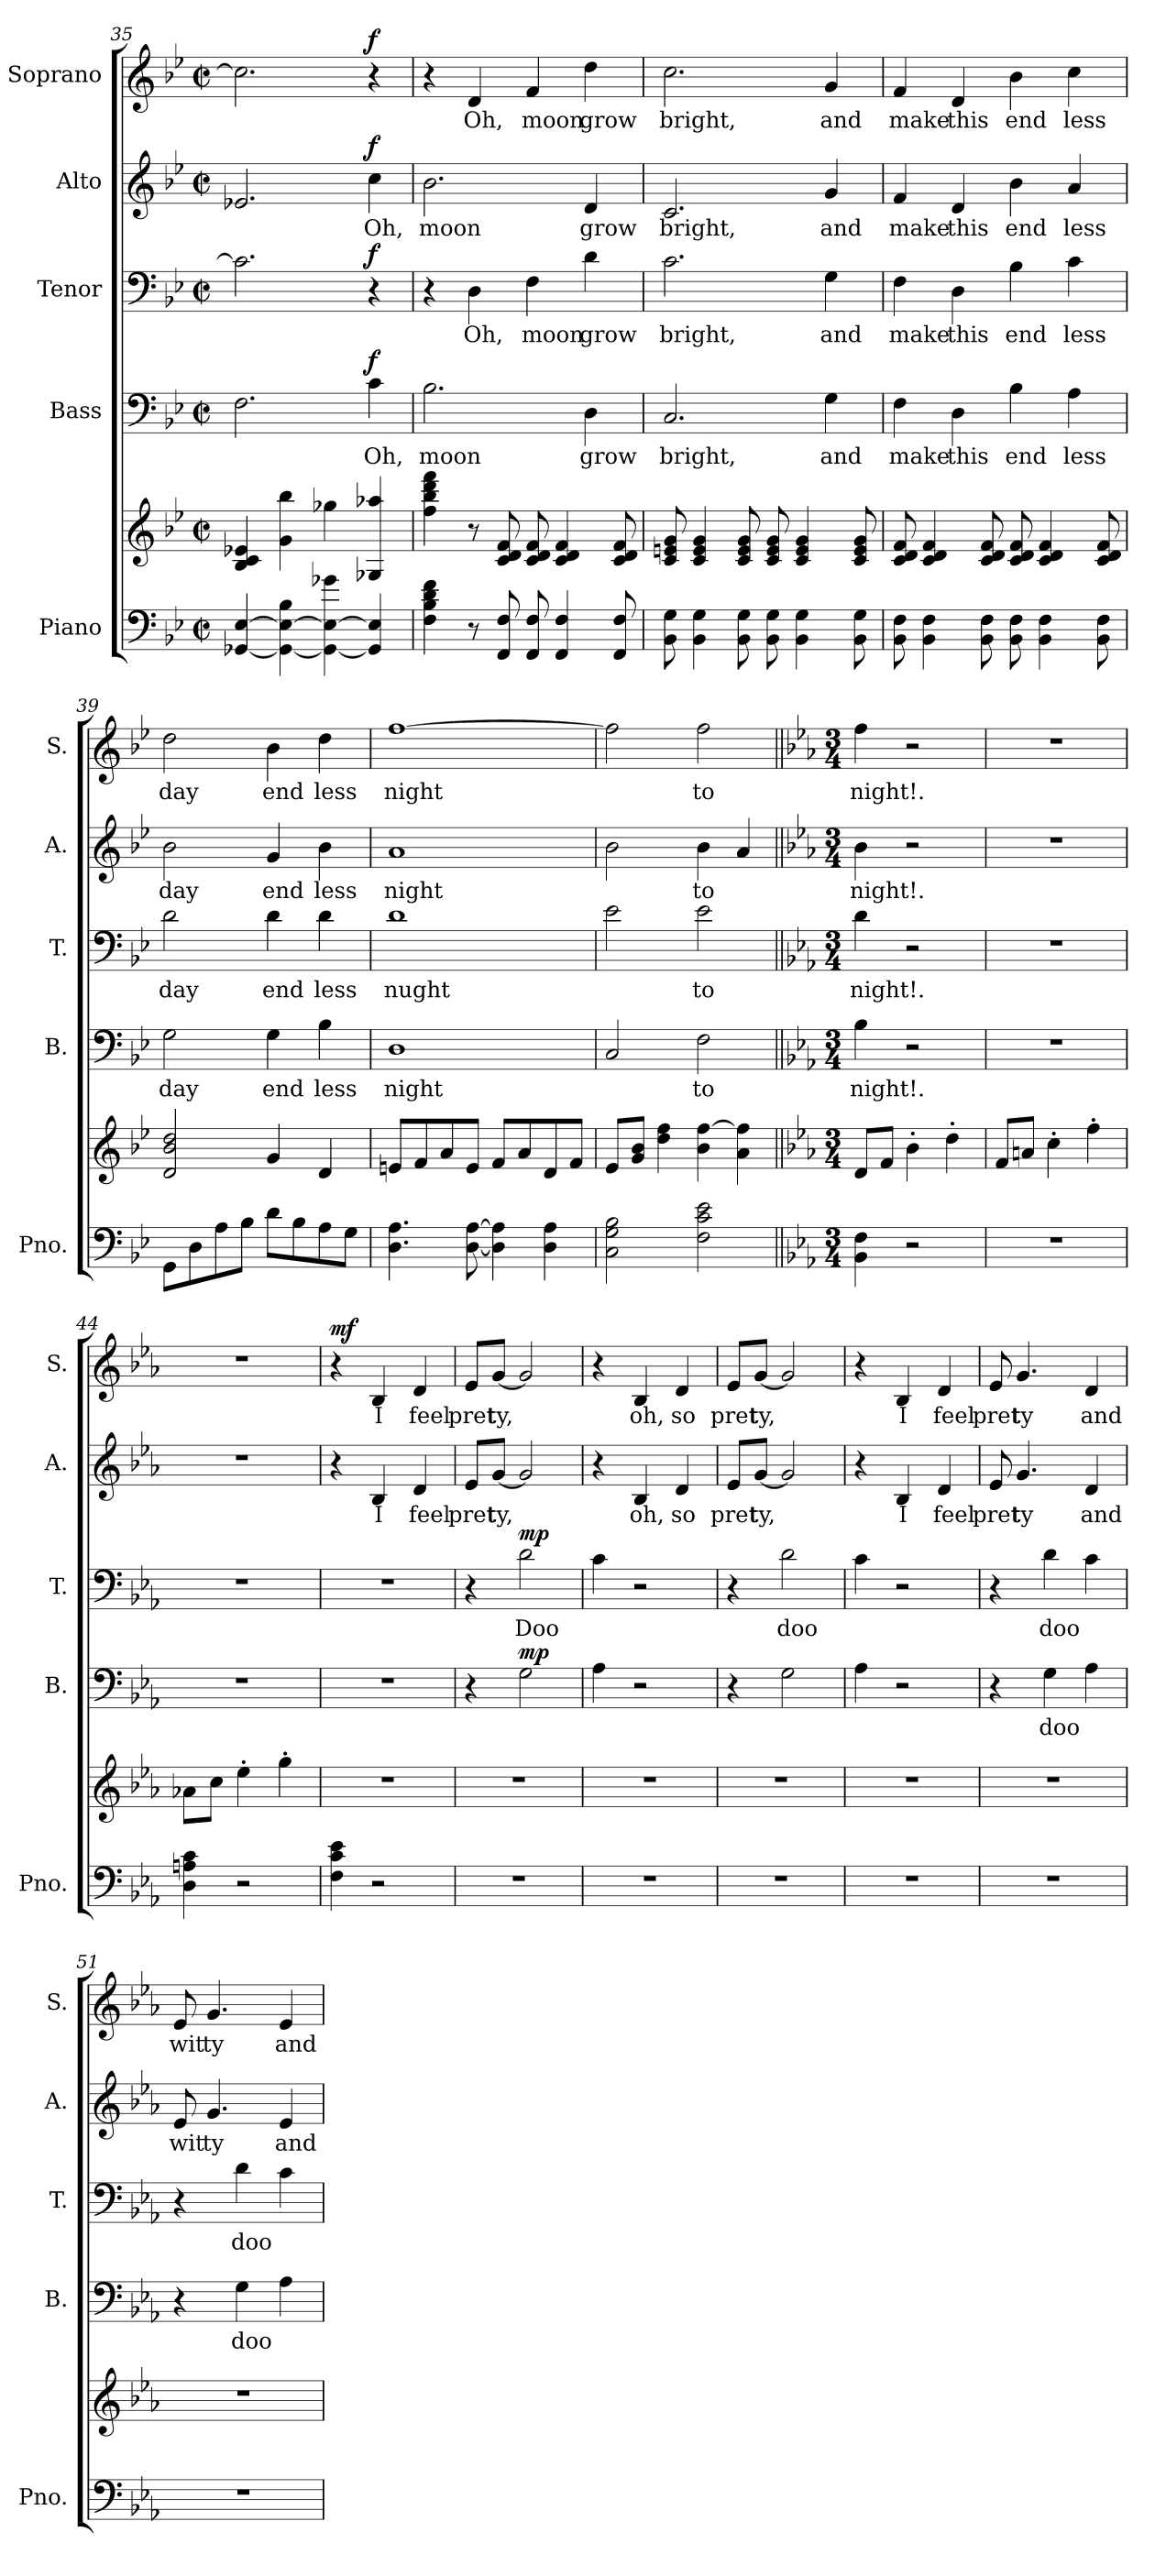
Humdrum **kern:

**kern	**kern	**kern	**text	**dynam	**kern	**text	**dynam	**kern	**text	**dynam	**kern	**text	**dynam
*part5	*part5	*part4	*part4	*part4	*part3	*part3	*part3	*part2	*part2	*part2	*part1	*part1	*part1
*staff6	*staff5	*staff4	*staff4	*staff4	*staff3	*staff3	*staff3	*staff2	*staff2	*staff2	*staff1	*staff1	*staff1
*I"Piano	*	*I"Bass	*	*	*I"Tenor	*	*	*I"Alto	*	*	*I"Soprano	*	*
*I'Pno.	*	*I'B.	*	*	*I'T.	*	*	*I'A.	*	*	*I'S.	*	*
*clefF4	*clefG2	*clefF4	*	*	*clefF4	*	*	*clefG2	*	*	*clefG2	*	*
*k[b-e-]	*k[b-e-]	*k[b-e-]	*	*	*k[b-e-]	*	*	*k[b-e-]	*	*	*k[b-e-]	*	*
*M2/2	*M2/2	*M2/2	*	*	*M2/2	*	*	*M2/2	*	*	*M2/2	*	*
*met(c|)	*met(c|)	*met(c|)	*	*	*met(c|)	*	*	*met(c|)	*	*	*met(c|)	*	*
=35	=35	=35	=35	=35	=35	=35	=35	=35	=35	=35	=35	=35	=35
[4GG-X/ [4E-/	4B-/ 4c/ 4e-X/	2.F\	.	.	2.c\]	.	.	2.e-X/	.	.	2.cc\]	.	.
4GG-\_ 4E-\_ 4B-\	4g\ 4bb-\	.	.	.	.	.	.	.	.	.	.	.	.
4GG-\_ 4E-\_ 4g-X\	4gg-X\	.	.	.	.	.	.	.	.	.	.	.	.
!	!	!	!	!LO:DY:a	!	!	!LO:DY:a	!	!	!LO:DY:a	!	!	!LO:DY:a
4GG-/] 4E-/]	4G-X/ 4aa-X/	4c\	Oh,	f	4r	.	f	4cc\	Oh,	f	4r	.	f
=36	=36	=36	=36	=36	=36	=36	=36	=36	=36	=36	=36	=36	=36
4F\ 4B-\ 4d\ 4f\	4ff\ 4bb-\ 4ddd\ 4fff\	2.B-\	moon	.	4r	.	.	2.b-\	moon	.	4r	.	.
8r	8r	.	.	.	4D\	Oh,	.	.	.	.	4d/	Oh,	.
8FF/ 8F/	8c/ 8d/ 8f/	.	.	.	.	.	.	.	.	.	.	.	.
8FF/ 8F/	8c/ 8d/ 8f/	.	.	.	4F\	moon	.	.	.	.	4f/	moon	.
4FF/ 4F/	4c/ 4d/ 4f/	.	.	.	.	.	.	.	.	.	.	.	.
.	.	4D\	grow	.	4d\	grow	.	4d/	grow	.	4dd\	grow	.
8FF/ 8F/	8c/ 8d/ 8f/	.	.	.	.	.	.	.	.	.	.	.	.
=37	=37	=37	=37	=37	=37	=37	=37	=37	=37	=37	=37	=37	=37
8BB-\ 8G\	8c/ 8en/ 8g/	2.C/	bright,	.	2.c\	bright,	.	2.c/	bright,	.	2.cc\	bright,	.
4BB-\ 4G\	4c/ 4e/ 4g/	.	.	.	.	.	.	.	.	.	.	.	.
8BB-\ 8G\	8c/ 8e/ 8g/	.	.	.	.	.	.	.	.	.	.	.	.
8BB-\ 8G\	8c/ 8e/ 8g/	.	.	.	.	.	.	.	.	.	.	.	.
4BB-\ 4G\	4c/ 4e/ 4g/	.	.	.	.	.	.	.	.	.	.	.	.
.	.	4G\	and	.	4G\	and	.	4g/	and	.	4g/	and	.
8BB-\ 8G\	8c/ 8e/ 8g/	.	.	.	.	.	.	.	.	.	.	.	.
!!LO:LB:g=z
=38	=38	=38	=38	=38	=38	=38	=38	=38	=38	=38	=38	=38	=38
8BB-\ 8F\	8c/ 8d/ 8f/	4F\	make	.	4F\	make	.	4f/	make	.	4f/	make	.
4BB-\ 4F\	4c/ 4d/ 4f/	.	.	.	.	.	.	.	.	.	.	.	.
.	.	4D\	this	.	4D\	this	.	4d/	this	.	4d/	this	.
8BB-\ 8F\	8c/ 8d/ 8f/	.	.	.	.	.	.	.	.	.	.	.	.
8BB-\ 8F\	8c/ 8d/ 8f/	4B-\	end	.	4B-\	end	.	4b-\	end	.	4b-\	end	.
4BB-\ 4F\	4c/ 4d/ 4f/	.	.	.	.	.	.	.	.	.	.	.	.
.	.	4A\	less	.	4c\	less	.	4a/	less	.	4cc\	less	.
8BB-\ 8F\	8c/ 8d/ 8f/	.	.	.	.	.	.	.	.	.	.	.	.
=39	=39	=39	=39	=39	=39	=39	=39	=39	=39	=39	=39	=39	=39
8GG\L	2d/ 2b-/ 2dd/	2G\	day	.	2d\	day	.	2b-\	day	.	2dd\	day	.
8D\	.	.	.	.	.	.	.	.	.	.	.	.	.
8A\	.	.	.	.	.	.	.	.	.	.	.	.	.
8B-\J	.	.	.	.	.	.	.	.	.	.	.	.	.
8d\L	4g/	4G\	end	.	4d\	end	.	4g/	end	.	4b-\	end	.
8B-\	.	.	.	.	.	.	.	.	.	.	.	.	.
8A\	4d/	4B-\	less	.	4d\	less	.	4b-\	less	.	4dd\	less	.
8G\J	.	.	.	.	.	.	.	.	.	.	.	.	.
=40	=40	=40	=40	=40	=40	=40	=40	=40	=40	=40	=40	=40	=40
4.D\ 4.A\	8en/L	1D	night	.	1d	nught	.	1a	night	.	[1ff	night	.
.	8f/	.	.	.	.	.	.	.	.	.	.	.	.
.	8a/	.	.	.	.	.	.	.	.	.	.	.	.
[8D\ [8A\	8e/J	.	.	.	.	.	.	.	.	.	.	.	.
4D\] 4A\]	8f/L	.	.	.	.	.	.	.	.	.	.	.	.
.	8a/	.	.	.	.	.	.	.	.	.	.	.	.
4D\ 4A\	8d/	.	.	.	.	.	.	.	.	.	.	.	.
.	8f/J	.	.	.	.	.	.	.	.	.	.	.	.
=41	=41	=41	=41	=41	=41	=41	=41	=41	=41	=41	=41	=41	=41
2C\ 2G\ 2B-\	8e-/L	2C/	.	.	2e-\	.	.	2b-\	.	.	2ff\]	.	.
.	8g/ 8b-/J	.	.	.	.	.	.	.	.	.	.	.	.
.	4dd\ 4ff\	.	.	.	.	.	.	.	.	.	.	.	.
2F\ 2c\ 2e-\	4b-\ [4ff\	2F\	to	.	2e-\	to	.	4b-\	to	.	2ff\	to	.
.	4a\ 4ff\]	.	.	.	.	.	.	4a/	.	.	.	.	.
!!LO:PB:g=z
=42||	=42||	=42||	=42||	=42||	=42||	=42||	=42||	=42||	=42||	=42||	=42||	=42||	=42||
*k[b-e-a-]	*k[b-e-a-]	*k[b-e-a-]	*	*	*k[b-e-a-]	*	*	*k[b-e-a-]	*	*	*k[b-e-a-]	*	*
*M3/4	*M3/4	*M3/4	*	*	*M3/4	*	*	*M3/4	*	*	*M3/4	*	*
4BB-\ 4F\	8d/L	4B-\	night!.	.	4d\	night!.	.	4b-\	night!.	.	4ff\	night!.	.
.	8f/J	.	.	.	.	.	.	.	.	.	.	.	.
2r	4b-'\	2r	.	.	2r	.	.	2r	.	.	2r	.	.
.	4dd'\	.	.	.	.	.	.	.	.	.	.	.	.
=43	=43	=43	=43	=43	=43	=43	=43	=43	=43	=43	=43	=43	=43
2.r	8f/L	2.r	.	.	2.r	.	.	2.r	.	.	2.r	.	.
.	8an/J	.	.	.	.	.	.	.	.	.	.	.	.
.	4cc'\	.	.	.	.	.	.	.	.	.	.	.	.
.	4ff'\	.	.	.	.	.	.	.	.	.	.	.	.
=44	=44	=44	=44	=44	=44	=44	=44	=44	=44	=44	=44	=44	=44
4D\ 4An\ 4c\	8a-X\L	2.r	.	.	2.r	.	.	2.r	.	.	2.r	.	.
.	8cc\J	.	.	.	.	.	.	.	.	.	.	.	.
2r	4ee-'\	.	.	.	.	.	.	.	.	.	.	.	.
.	4gg'\	.	.	.	.	.	.	.	.	.	.	.	.
=45	=45	=45	=45	=45	=45	=45	=45	=45	=45	=45	=45	=45	=45
!	!	!	!	!	!	!	!	!	!	!	!	!	!LO:DY:a
4F\ 4c\ 4e-\	2.r	2.r	.	.	2.r	.	.	4r	.	.	4r	.	mf
2r	.	.	.	.	.	.	.	4B-/	I	.	4B-/	I	.
.	.	.	.	.	.	.	.	4d/	feel	.	4d/	feel	.
=46	=46	=46	=46	=46	=46	=46	=46	=46	=46	=46	=46	=46	=46
2.r	2.r	4r	.	.	4r	.	.	8e-/L	pret	.	8e-/L	pret	.
.	.	.	.	.	.	.	.	[8g/J	ty,	.	[8g/J	ty,	.
!	!	!	!	!LO:DY:a	!	!	!LO:DY:a	!	!	!	!	!	!
.	.	2G\	.	mp	2d\	Doo	mp	2g/]	.	.	2g/]	.	.
=47	=47	=47	=47	=47	=47	=47	=47	=47	=47	=47	=47	=47	=47
2.r	2.r	4A-\	.	.	4c\	.	.	4r	.	.	4r	.	.
.	.	2r	.	.	2r	.	.	4B-/	oh,	.	4B-/	oh,	.
.	.	.	.	.	.	.	.	4d/	so	.	4d/	so	.
=48	=48	=48	=48	=48	=48	=48	=48	=48	=48	=48	=48	=48	=48
2.r	2.r	4r	.	.	4r	.	.	8e-/L	pret	.	8e-/L	pret	.
.	.	.	.	.	.	.	.	[8g/J	ty,	.	[8g/J	ty,	.
.	.	2G\	.	.	2d\	doo	.	2g/]	.	.	2g/]	.	.
!!LO:LB:g=z
=49	=49	=49	=49	=49	=49	=49	=49	=49	=49	=49	=49	=49	=49
2.r	2.r	4A-\	.	.	4c\	.	.	4r	.	.	4r	.	.
.	.	2r	.	.	2r	.	.	4B-/	I	.	4B-/	I	.
.	.	.	.	.	.	.	.	4d/	feel	.	4d/	feel	.
=50	=50	=50	=50	=50	=50	=50	=50	=50	=50	=50	=50	=50	=50
2.r	2.r	4r	.	.	4r	.	.	8e-/	pret	.	8e-/	pret	.
.	.	.	.	.	.	.	.	4.g/	ty	.	4.g/	ty	.
.	.	4G\	doo	.	4d\	doo	.	.	.	.	.	.	.
.	.	4A-\	.	.	4c\	.	.	4d/	and	.	4d/	and	.
=51	=51	=51	=51	=51	=51	=51	=51	=51	=51	=51	=51	=51	=51
2.r	2.r	4r	.	.	4r	.	.	8e-/	wit	.	8e-/	wit	.
.	.	.	.	.	.	.	.	4.g/	ty	.	4.g/	ty	.
.	.	4G\	doo	.	4d\	doo	.	.	.	.	.	.	.
.	.	4A-\	.	.	4c\	.	.	4e-/	and	.	4e-/	and	.
=	=	=	=	=	=	=	=	=	=	=	=	=	=
*-	*-	*-	*-	*-	*-	*-	*-	*-	*-	*-	*-	*-	*-
